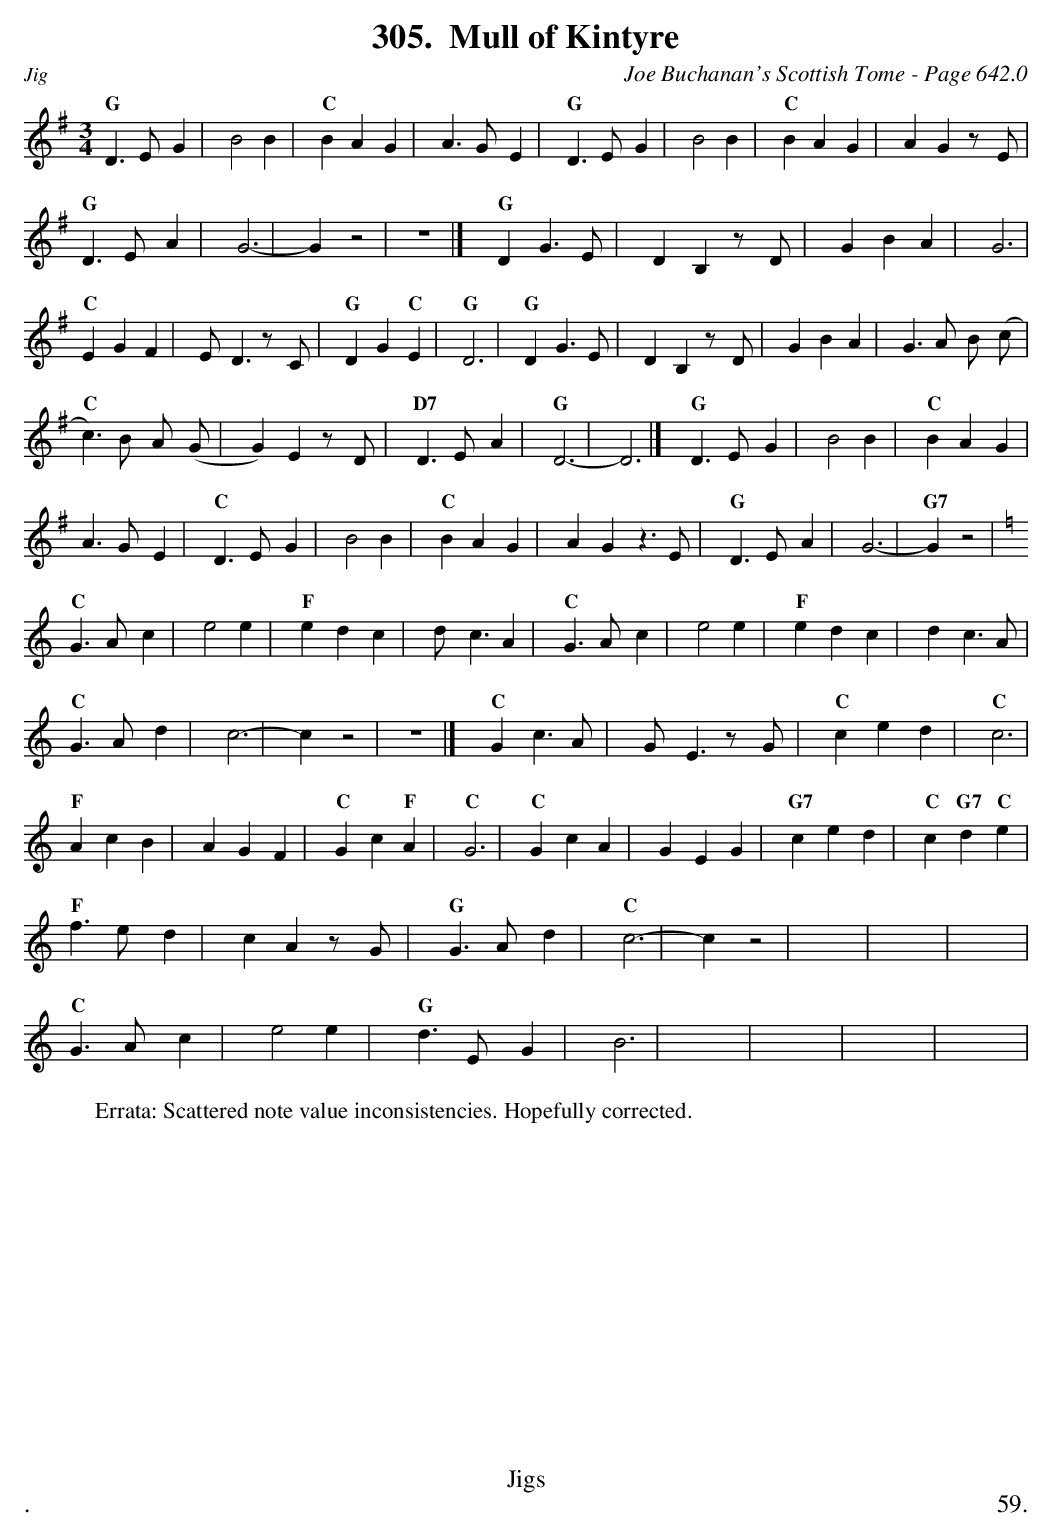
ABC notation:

X:1
T:Mull of Kintyre
C:Joe Buchanan's Scottish Tome - Page 642.0
L:1/4
M:3/4
K:G
"G"D>E G | B2 B | "C"B A G | A>G E | "G"D>E G | B2 B | "C"B A G | A G z/ E/ |
"G"D>E A | G3- | G z2 | z3 |] "G"D G>E | D B, z/ D/ | G B A | G3 |
"C"E G F | E/ D>z C/ | "G"D G "C"E | "G"D3 | "G"D G>E | D B, z/ D/ | G B A | G>A B/ (c/ |
"C"c>)B A/ (G/ | G) E z/ D/ | "D7"D>E A | "G"D3- | D3 |] "G"D>E G | B2 B | "C"B A G |
A>G E | "C"D>E G | B2 B | "C"B A G | A G z>E | "G"D>E A | G3- | "G7"G  z2 |
[K:C]"C"G>A c | e2 e | "F"e d c | d<c A | "C"G>A c | e2 e | "F"e d c | d c>A |
"C"G>A d | c3- | c z2 | z3 |] "C"G c>A | G<E z/ G/ | "C"c e d | "C"c3 |
"F"A c B | A G F | "C"G c "F"A | "C"G3 | "C"G c A | G E G | "G7"c e d | "C"c "G7"d "C"e |
"F"f>e d | c A z/ G/ | "G"G>A d | "C"c3- | c z2 | x3 | x3 | x3 |
"C"G>A c | e2 e | "G"d>E G | B3 | x3 | x3 | x3 | x3 |
W:Errata: Scattered note value inconsistencies. Hopefully corrected.
